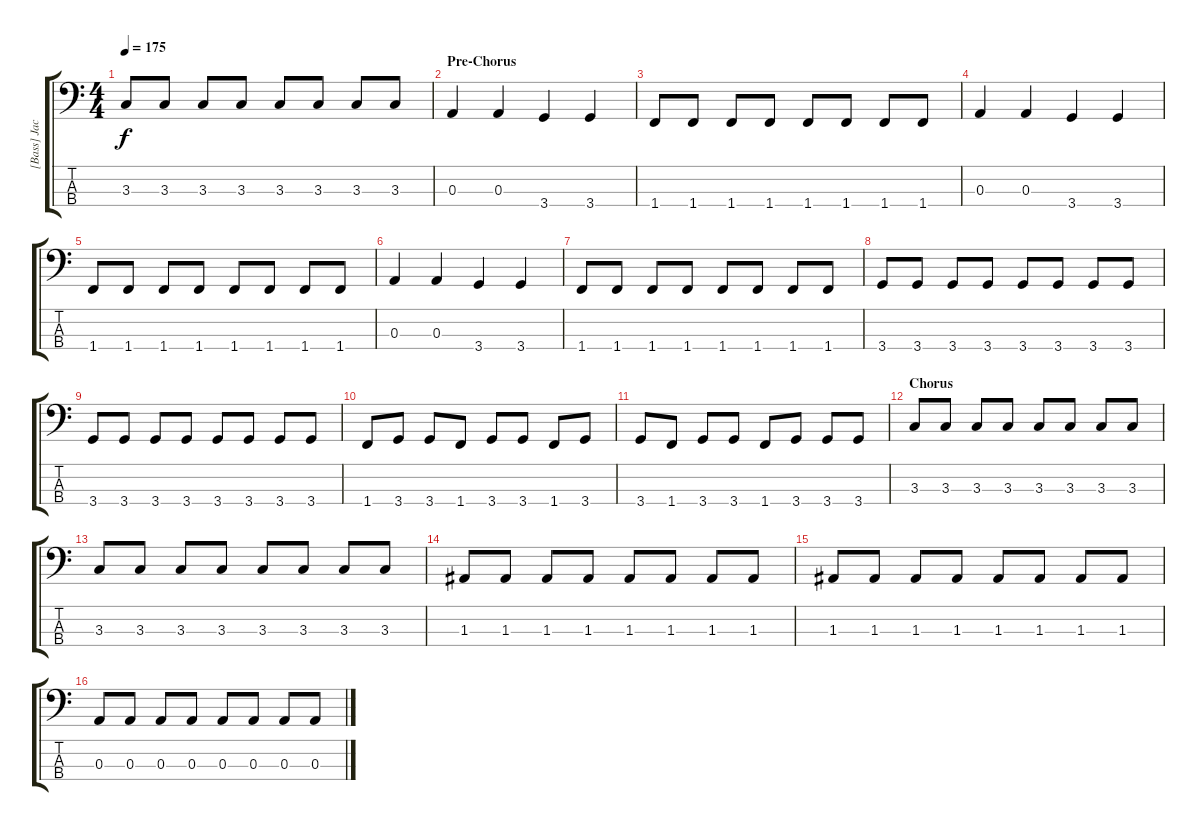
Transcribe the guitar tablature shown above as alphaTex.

\track ("[Bass] Jack Tankersley" "[Bass] Jac") {instrument electricbasspick}
\staff {score tabs}
\tuning (G2 D2 A1 E1) {hide}
\ts (4 4)
\tempo 175
\clef f4
\ks c
3.3.8{dy f} 3.3.8 3.3.8 3.3.8 3.3.8 3.3.8 3.3.8 3.3.8 |
\section ("" "Pre-Chorus")
0.3.4 0.3.4 3.4.4 3.4.4 |
1.4.8 1.4.8 1.4.8 1.4.8 1.4.8 1.4.8 1.4.8 1.4.8 |
0.3.4 0.3.4 3.4.4 3.4.4 |
1.4.8 1.4.8 1.4.8 1.4.8 1.4.8 1.4.8 1.4.8 1.4.8 |
0.3.4 0.3.4 3.4.4 3.4.4 |
1.4.8 1.4.8 1.4.8 1.4.8 1.4.8 1.4.8 1.4.8 1.4.8 |
3.4.8 3.4.8 3.4.8 3.4.8 3.4.8 3.4.8 3.4.8 3.4.8 |
3.4.8 3.4.8 3.4.8 3.4.8 3.4.8 3.4.8 3.4.8 3.4.8 |
1.4.8 3.4.8 3.4.8 1.4.8 3.4.8 3.4.8 1.4.8 3.4.8 |
3.4.8 1.4.8 3.4.8 3.4.8 1.4.8 3.4.8 3.4.8 3.4.8 |
\section ("" "Chorus")
3.3.8 3.3.8 3.3.8 3.3.8 3.3.8 3.3.8 3.3.8 3.3.8 |
3.3.8 3.3.8 3.3.8 3.3.8 3.3.8 3.3.8 3.3.8 3.3.8 |
1.3.8 1.3.8 1.3.8 1.3.8 1.3.8 1.3.8 1.3.8 1.3.8 |
1.3.8 1.3.8 1.3.8 1.3.8 1.3.8 1.3.8 1.3.8 1.3.8 |
0.3.8 0.3.8 0.3.8 0.3.8 0.3.8 0.3.8 0.3.8 0.3.8
